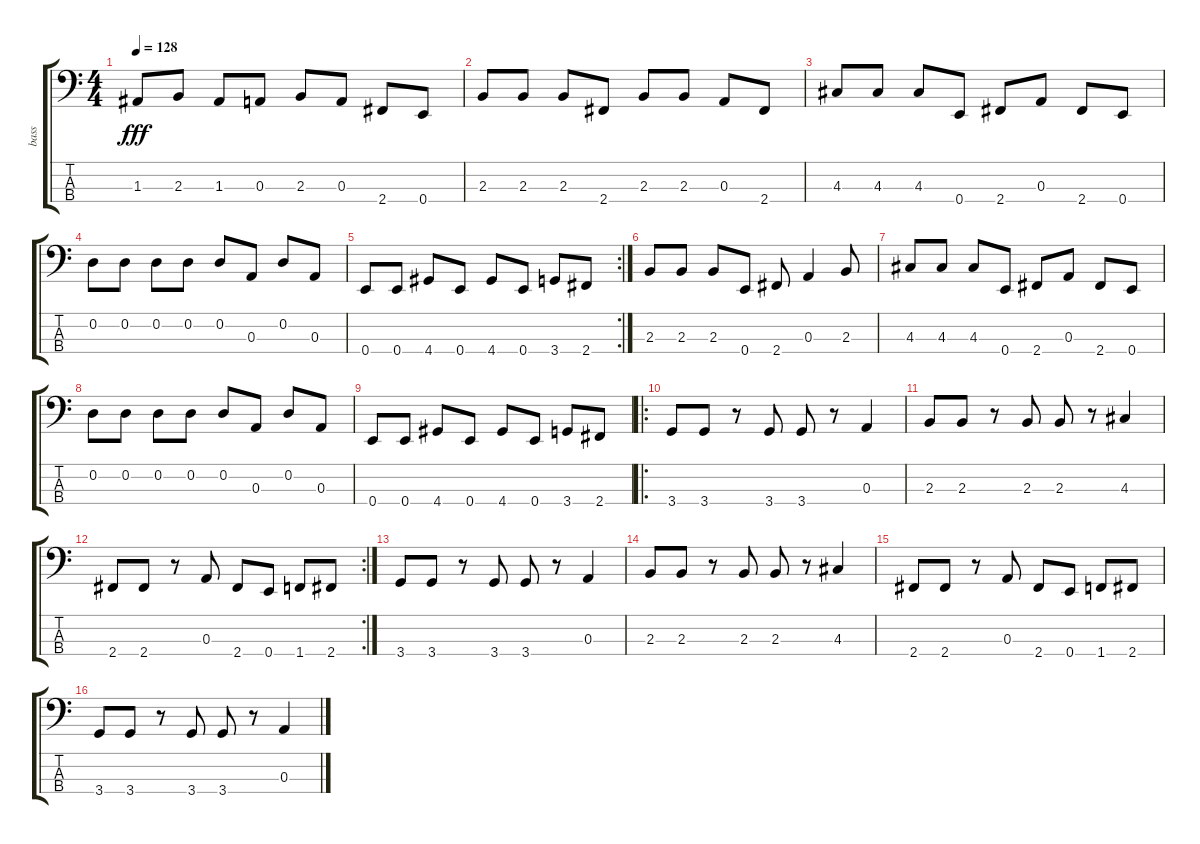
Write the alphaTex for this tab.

\track ("bass" "bass") {instrument electricbassfinger}
\staff {score tabs}
\tuning (G2 D2 A1 E1) {hide}
\ts (4 4)
\tempo 128
\clef f4
\ks c
1.3.8{dy fff} 2.3.8 1.3.8 0.3.8 2.3.8 0.3.8 2.4.8 0.4.8 |
2.3.8 2.3.8 2.3.8 2.4.8 2.3.8 2.3.8 0.3.8 2.4.8 |
4.3.8 4.3.8 4.3.8 0.4.8 2.4.8 0.3.8 2.4.8 0.4.8 |
0.2.8 0.2.8 0.2.8 0.2.8 0.2.8 0.3.8 0.2.8 0.3.8 |
\rc 2
0.4.8 0.4.8 4.4.8 0.4.8 4.4.8 0.4.8 3.4.8 2.4.8 |
2.3.8 2.3.8 2.3.8 0.4.8 2.4.8 0.3.4 2.3.8 |
4.3.8 4.3.8 4.3.8 0.4.8 2.4.8 0.3.8 2.4.8 0.4.8 |
0.2.8 0.2.8 0.2.8 0.2.8 0.2.8 0.3.8 0.2.8 0.3.8 |
0.4.8 0.4.8 4.4.8 0.4.8 4.4.8 0.4.8 3.4.8 2.4.8 |
\ro
3.4.8 3.4.8 r.8 3.4.8 3.4.8 r.8 0.3.4 |
2.3.8 2.3.8 r.8 2.3.8 2.3.8 r.8 4.3.4 |
\rc 2
2.4.8 2.4.8 r.8 0.3.8 2.4.8 0.4.8 1.4.8 2.4.8 |
3.4.8 3.4.8 r.8 3.4.8 3.4.8 r.8 0.3.4 |
2.3.8 2.3.8 r.8 2.3.8 2.3.8 r.8 4.3.4 |
2.4.8 2.4.8 r.8 0.3.8 2.4.8 0.4.8 1.4.8 2.4.8 |
3.4.8 3.4.8 r.8 3.4.8 3.4.8 r.8 0.3.4
